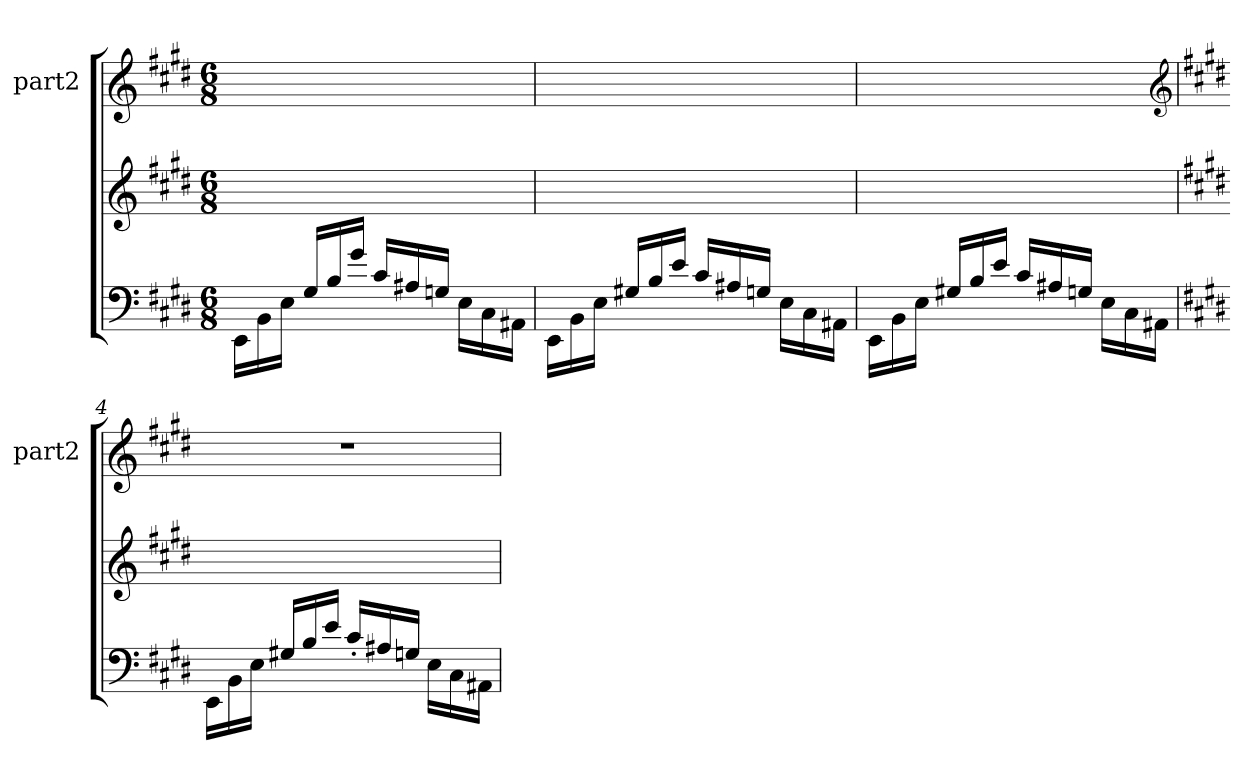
**kern	**kern	**kern
*part3	*part2	*part1
*staff3	*staff2	*staff1
*	*	*I"part2
*	*	*I'part2
*clefF4	*clefG2	*clefG2
*k[f#c#g#d#]	*k[f#c#g#d#]	*k[f#c#g#d#]
*M6/8	*M6/8	*M6/8
=1	=1	=1
16EEi\LL	2.ryy	2.ryy
16BBi\	.	.
16Ei\JJ	.	.
16G#i/LL	.	.
16Bi/	.	.
16g#i/JJ	.	.
16c#i/LL	.	.
16A#Xi/	.	.
16Gni/JJ	.	.
16Ei\LL	.	.
16C#i\	.	.
16AA#Xi\JJ	.	.
=2	=2	=2
16EEi\LL	2.ryy	2.ryy
16BBi\	.	.
16Ei\JJ	.	.
16G#Xi/LL	.	.
16Bi/	.	.
16ei/JJ	.	.
16c#i/LL	.	.
16A#Xi/	.	.
16Gni/JJ	.	.
16Ei\LL	.	.
16C#i\	.	.
16AA#Xi\JJ	.	.
=3	=3	=3
16EEi\LL	2.ryy	2.ryy
16BBi\	.	.
16Ei\JJ	.	.
16G#Xi/LL	.	.
16Bi/	.	.
16ei/JJ	.	.
16c#i/LL	.	.
16A#Xi/	.	.
16Gni/JJ	.	.
16Ei\LL	.	.
16C#i\	.	.
16AA#Xi\JJ	.	.
*	*	*clefG2
!!LO:LB:g=z
=4	=4	=4
*k[f#c#g#d#]	*k[f#c#g#d#]	*k[f#c#g#d#]
16EEi\LL	2.ryy	2.r
16BBi\	.	.
16Ei\JJ	.	.
16G#Xi/LL	.	.
16Bi/	.	.
16ei/JJ	.	.
16c#'<i/LL	.	.
16A#Xi/	.	.
16Gni/JJ	.	.
16Ei\LL	.	.
16C#i\	.	.
16AA#Xi\JJ	.	.
=	=	=
*-	*-	*-
